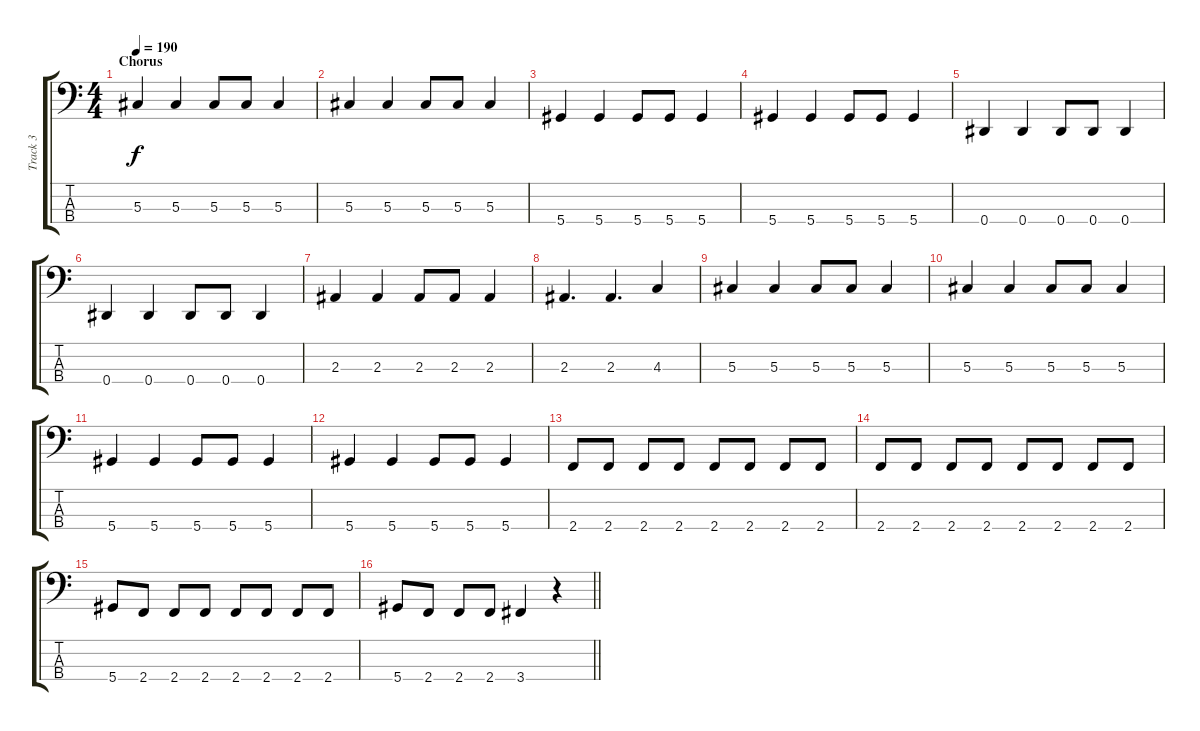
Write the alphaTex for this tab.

\track ("Track 3" "Track 3") {instrument electricbassfinger}
\staff {score tabs}
\tuning (Gb2 Db2 Ab1 Eb1) {hide}
\ts (4 4)
\section ("" "Chorus")
\tempo 190
\clef f4
\ks c
5.3.4{dy f} 5.3.4 5.3.8 5.3.8 5.3.4 |
5.3.4 5.3.4 5.3.8 5.3.8 5.3.4 |
5.4.4 5.4.4 5.4.8 5.4.8 5.4.4 |
5.4.4 5.4.4 5.4.8 5.4.8 5.4.4 |
0.4.4 0.4.4 0.4.8 0.4.8 0.4.4 |
0.4.4 0.4.4 0.4.8 0.4.8 0.4.4 |
2.3.4 2.3.4 2.3.8 2.3.8 2.3.4 |
2.3.4{d} 2.3.4{d} 4.3.4 |
5.3.4 5.3.4 5.3.8 5.3.8 5.3.4 |
5.3.4 5.3.4 5.3.8 5.3.8 5.3.4 |
5.4.4 5.4.4 5.4.8 5.4.8 5.4.4 |
5.4.4 5.4.4 5.4.8 5.4.8 5.4.4 |
2.4.8 2.4.8 2.4.8 2.4.8 2.4.8 2.4.8 2.4.8 2.4.8 |
2.4.8 2.4.8 2.4.8 2.4.8 2.4.8 2.4.8 2.4.8 2.4.8 |
5.4.8 2.4.8 2.4.8 2.4.8 2.4.8 2.4.8 2.4.8 2.4.8 |
\barLineRight lightlight
5.4.8 2.4.8 2.4.8 2.4.8 3.4.4 r.4
